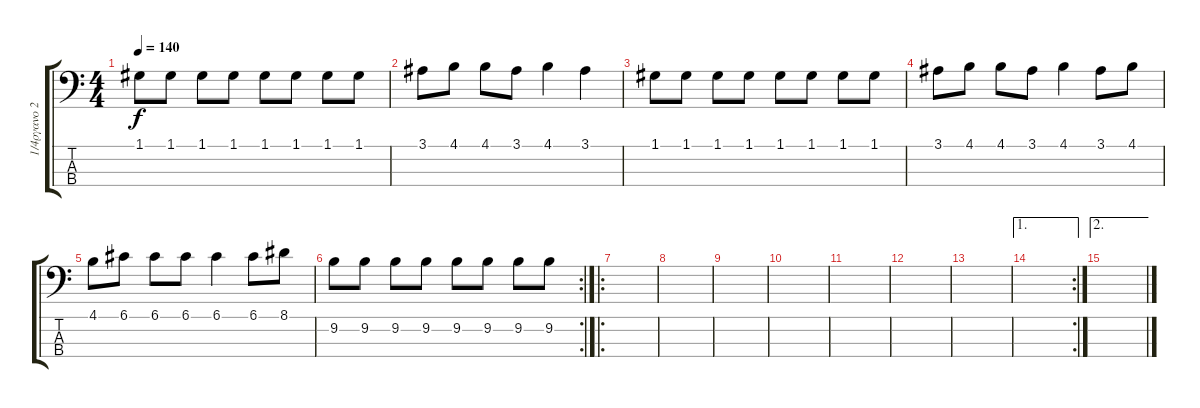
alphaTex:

\track ("1/4ργανο 2" "1/4ργανο 2") {instrument electricbassfinger}
\staff {score tabs}
\tuning (G2 D2 A1 E1) {hide}
\ts (4 4)
\tempo 140
\clef f4
\ks c
1.1.8{dy f} 1.1.8 1.1.8 1.1.8 1.1.8 1.1.8 1.1.8 1.1.8 |
3.1.8 4.1.8 4.1.8 3.1.8 4.1.4 3.1.4 |
1.1.8 1.1.8 1.1.8 1.1.8 1.1.8 1.1.8 1.1.8 1.1.8 |
3.1.8 4.1.8 4.1.8 3.1.8 4.1.4 3.1.8 4.1.8 |
4.1.8 6.1.8 6.1.8 6.1.8 6.1.4 6.1.8 8.1.8 |
\rc 2
9.2.8 9.2.8 9.2.8 9.2.8 9.2.8 9.2.8 9.2.8 9.2.8 |
\ro
|
|
|
|
|
|
|
\ae 1
\rc 2
|
\ae 2
